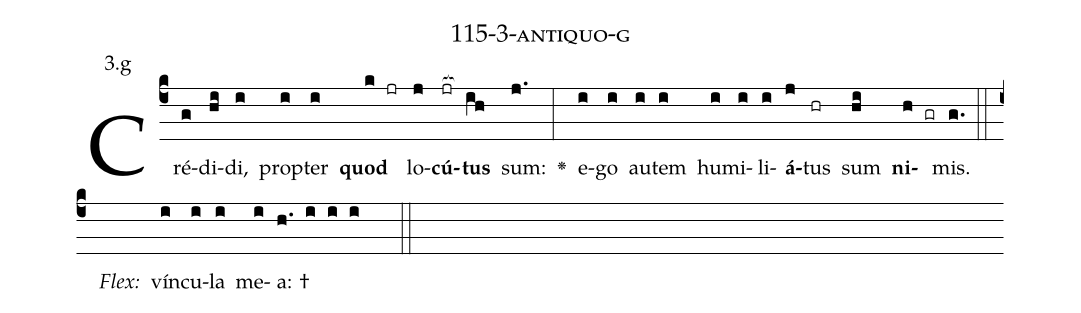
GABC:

name: 115-3-antiquo-g;
annotation: 3.g;
%%
(c4)Cré(g)di(hi)di,(i) prop(i)ter(i) <b>quod</b>(k jr) lo(j)<b>cú</b>(jr[ocb:1{])<b>tus</b>(ih[ocb:0}]) sum:(j.) <v>\greheightstar</v>(:) e(i)go(i) au(i)tem(i) hu(i)mi(i)li(i)<b>á</b>(j)tus(hr) sum(hi) <b>ni</b>(h gr)mis.(g.) (::)
<i>Flex:</i>()  vín(i)cu(i)la(i) me(i)a: †(h. i i i  ::)

%E(i) u(i) o(j) u(hi) a(h) e.(g.) (::)
